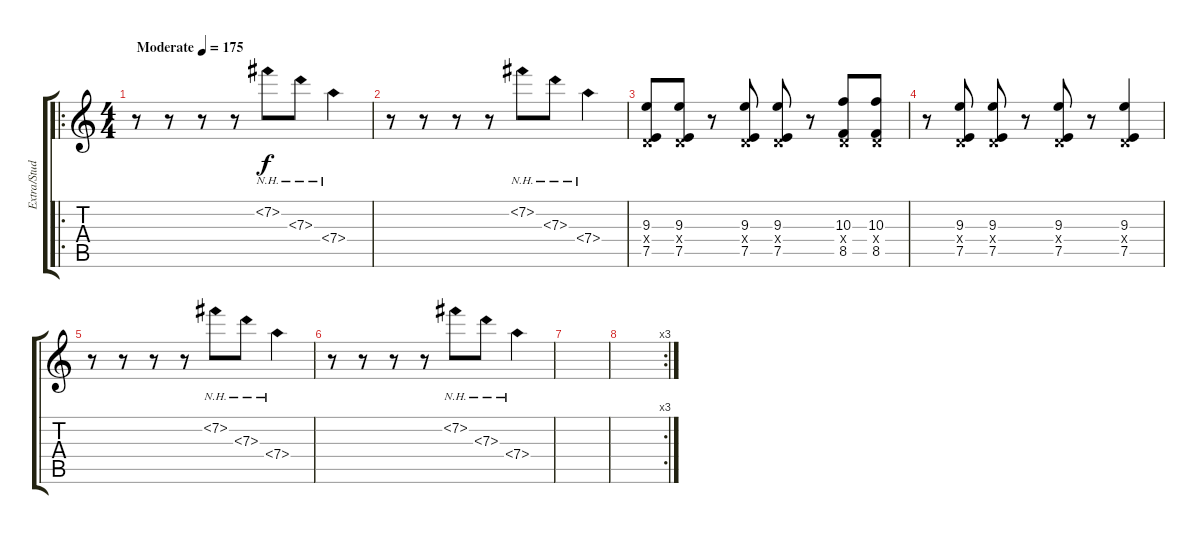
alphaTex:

\track ("Extra/Studio" "Extra/Stud") {instrument overdrivenguitar}
\staff {score tabs}
\tuning (E4 B3 G3 D3 A2 D2) {hide}
\ro
\ts (4 4)
\tempo (175 "Moderate")
\clef g2
\ks c
r.8{dy f instrument overdrivenguitar} r.8 r.8 r.8 7.2{nh}.8 7.3{nh}.8 7.4{nh}.4 |
r.8 r.8 r.8 r.8 7.2{nh}.8 7.3{nh}.8 7.4{nh}.4 |
(9.3 0.4{x} 7.5).8 (9.3 0.4{x} 7.5).8 r.8 (9.3 0.4{x} 7.5).8 (9.3 0.4{x} 7.5).8 r.8 (10.3 0.4{x} 8.5).8 (10.3 0.4{x} 8.5).8 |
r.8 (9.3 0.4{x} 7.5).8 (9.3 0.4{x} 7.5).8 r.8 (9.3 0.4{x} 7.5).8 r.8 (9.3 0.4{x} 7.5).4 |
r.8 r.8 r.8 r.8 7.2{nh}.8 7.3{nh}.8 7.4{nh}.4 |
r.8 r.8 r.8 r.8 7.2{nh}.8 7.3{nh}.8 7.4{nh}.4 |
|
\rc 3
